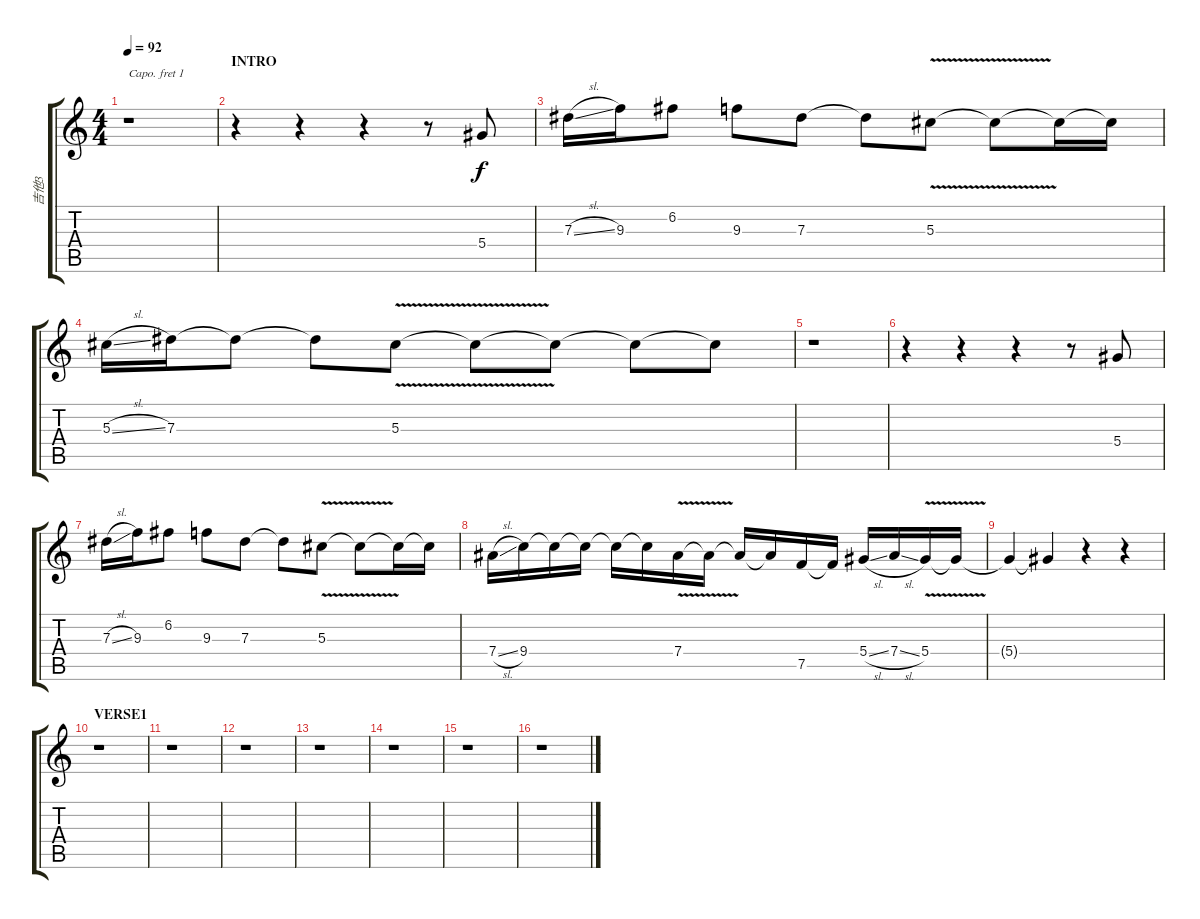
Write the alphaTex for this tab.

\track ("吉他3" "吉他3") {instrument acousticguitarnylon}
\staff {score tabs}
\capo 1
\tuning (E4 B3 G3 D3 A2 E2) {hide}
\ts (4 4)
\tempo 92
\clef g2
\ks c
r.1{dy f instrument acousticguitarnylon} |
\section ("" "INTRO")
r.4 r.4 r.4 r.8 5.4.8 |
7.3{sl}.16 9.3.16 6.2.8 9.3.8 7.3.8 7.3{t}.8 5.3{v}.8 5.3{t}.8 5.3{t}.16 5.3{t}.16 |
5.3{sl}.16 7.3.16 7.3{t}.8 7.3{t}.8 5.3{v}.8 5.3{t}.8 5.3{t}.8 5.3{t}.8 5.3{t}.8 |
r.1 |
r.4 r.4 r.4 r.8 5.4.8 |
7.3{sl}.16 9.3.16 6.2.8 9.3.8 7.3.8 7.3{t}.8 5.3{v}.8 5.3{t}.8 5.3{t}.16 5.3{t}.16 |
7.4{sl}.16 9.4.16 9.4{t}.16 9.4{t}.16 9.4{t}.16 9.4{t}.16 7.4{v}.16 7.4{t}.16 7.4{t}.16 7.4{t}.16 7.5.16 7.5{t}.16 5.4{sl}.16 7.4{sl}.16 5.4{v}.16 5.4{t}.16 |
5.4{t}.4 5.4{t}.4 r.4 r.4 |
\section ("" "VERSE1")
r.1 |
r.1 |
r.1 |
r.1 |
r.1 |
r.1 |
r.1
